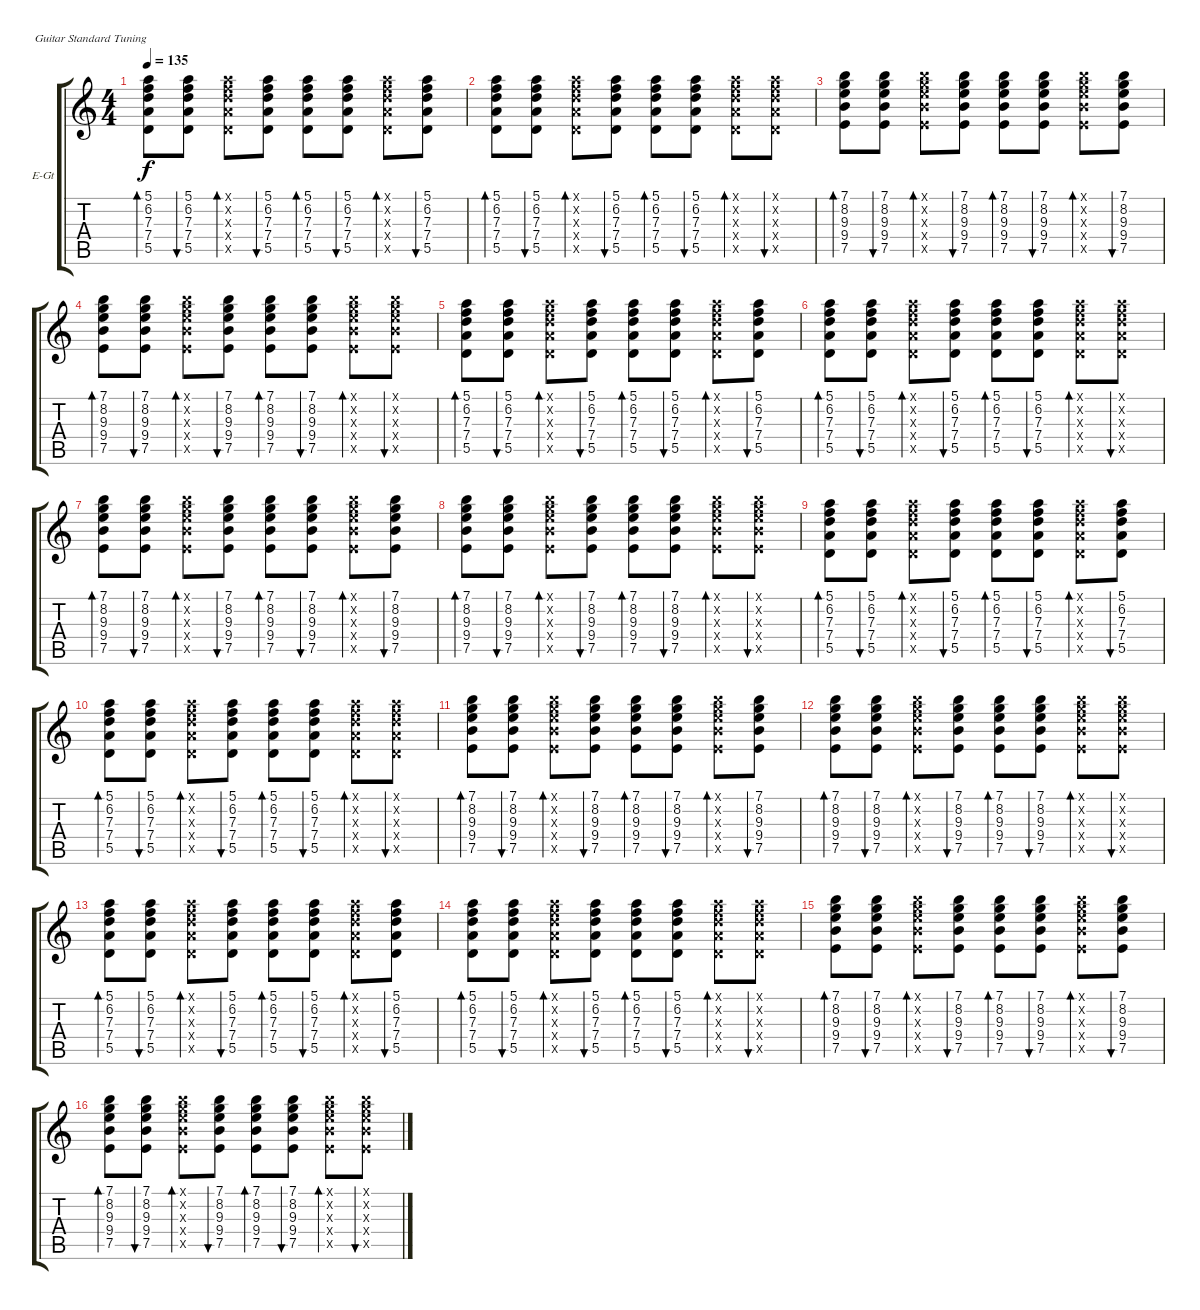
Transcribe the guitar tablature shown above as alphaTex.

\defaultSystemsLayout 4
\bracketExtendMode groupsimilarinstruments
\firstSystemTrackNameOrientation horizontal
\otherSystemsTrackNameOrientation horizontal
\track ("Cook" "E-Gt") {instrument electricguitarclean}
\staff {score tabs}
\tuning (E4 B3 G3 D3 A2 E2)
\ts (4 4)
\tempo 135
\clef g2
\ks c
(5.1 6.2 7.3 7.4 5.5).8{bd 72 dy f} (5.1 6.2 7.3 7.4 5.5).8{bu 72} (5.1{x} 6.2{x} 7.3{x} 7.4{x} 5.5{x}).8{bd 72} (5.1 6.2 7.3 7.4 5.5).8{bu 72} (5.1 6.2 7.3 7.4 5.5).8{bd 72} (5.1 6.2 7.3 7.4 5.5).8{bu 72} (5.1{x} 6.2{x} 7.3{x} 7.4{x} 5.5{x}).8{bd 72} (5.1 6.2 7.3 7.4 5.5).8{bu 72} |
(5.1 6.2 7.3 7.4 5.5).8{bd 72} (5.1 6.2 7.3 7.4 5.5).8{bu 72} (5.1{x} 6.2{x} 7.3{x} 7.4{x} 5.5{x}).8{bd 72} (5.1 6.2 7.3 7.4 5.5).8{bu 72} (5.1 6.2 7.3 7.4 5.5).8{bd 72} (5.1 6.2 7.3 7.4 5.5).8{bu 72} (5.1{x} 6.2{x} 7.3{x} 7.4{x} 5.5{x}).8{bd 72} (5.1{x} 6.2{x} 7.3{x} 7.4{x} 5.5{x}).8{bu 72} |
(7.1 8.2 9.3 9.4 7.5).8{bd 72} (7.1 8.2 9.3 9.4 7.5).8{bu 72} (7.1{x} 8.2{x} 9.3{x} 9.4{x} 7.5{x}).8{bd 72} (7.1 8.2 9.3 9.4 7.5).8{bu 72} (7.1 8.2 9.3 9.4 7.5).8{bd 72} (7.1 8.2 9.3 9.4 7.5).8{bu 72} (7.1{x} 8.2{x} 9.3{x} 9.4{x} 7.5{x}).8{bd 72} (7.1 8.2 9.3 9.4 7.5).8{bu 72} |
(7.1 8.2 9.3 9.4 7.5).8{bd 72} (7.1 8.2 9.3 9.4 7.5).8{bu 72} (7.1{x} 8.2{x} 9.3{x} 9.4{x} 7.5{x}).8{bd 72} (7.1 8.2 9.3 9.4 7.5).8{bu 72} (7.1 8.2 9.3 9.4 7.5).8{bd 72} (7.1 8.2 9.3 9.4 7.5).8{bu 72} (7.1{x} 8.2{x} 9.3{x} 9.4{x} 7.5{x}).8{bd 72} (7.1{x} 8.2{x} 9.3{x} 9.4{x} 7.5{x}).8{bu 72} |
(5.1 6.2 7.3 7.4 5.5).8{bd 72} (5.1 6.2 7.3 7.4 5.5).8{bu 72} (5.1{x} 6.2{x} 7.3{x} 7.4{x} 5.5{x}).8{bd 72} (5.1 6.2 7.3 7.4 5.5).8{bu 72} (5.1 6.2 7.3 7.4 5.5).8{bd 72} (5.1 6.2 7.3 7.4 5.5).8{bu 72} (5.1{x} 6.2{x} 7.3{x} 7.4{x} 5.5{x}).8{bd 72} (5.1 6.2 7.3 7.4 5.5).8{bu 72} |
(5.1 6.2 7.3 7.4 5.5).8{bd 72} (5.1 6.2 7.3 7.4 5.5).8{bu 72} (5.1{x} 6.2{x} 7.3{x} 7.4{x} 5.5{x}).8{bd 72} (5.1 6.2 7.3 7.4 5.5).8{bu 72} (5.1 6.2 7.3 7.4 5.5).8{bd 72} (5.1 6.2 7.3 7.4 5.5).8{bu 72} (5.1{x} 6.2{x} 7.3{x} 7.4{x} 5.5{x}).8{bd 72} (5.1{x} 6.2{x} 7.3{x} 7.4{x} 5.5{x}).8{bu 72} |
(7.1 8.2 9.3 9.4 7.5).8{bd 72} (7.1 8.2 9.3 9.4 7.5).8{bu 72} (7.1{x} 8.2{x} 9.3{x} 9.4{x} 7.5{x}).8{bd 72} (7.1 8.2 9.3 9.4 7.5).8{bu 72} (7.1 8.2 9.3 9.4 7.5).8{bd 72} (7.1 8.2 9.3 9.4 7.5).8{bu 72} (7.1{x} 8.2{x} 9.3{x} 9.4{x} 7.5{x}).8{bd 72} (7.1 8.2 9.3 9.4 7.5).8{bu 72} |
(7.1 8.2 9.3 9.4 7.5).8{bd 72} (7.1 8.2 9.3 9.4 7.5).8{bu 72} (7.1{x} 8.2{x} 9.3{x} 9.4{x} 7.5{x}).8{bd 72} (7.1 8.2 9.3 9.4 7.5).8{bu 72} (7.1 8.2 9.3 9.4 7.5).8{bd 72} (7.1 8.2 9.3 9.4 7.5).8{bu 72} (7.1{x} 8.2{x} 9.3{x} 9.4{x} 7.5{x}).8{bd 72} (7.1{x} 8.2{x} 9.3{x} 9.4{x} 7.5{x}).8{bu 72} |
(5.1 6.2 7.3 7.4 5.5).8{bd 72} (5.1 6.2 7.3 7.4 5.5).8{bu 72} (5.1{x} 6.2{x} 7.3{x} 7.4{x} 5.5{x}).8{bd 72} (5.1 6.2 7.3 7.4 5.5).8{bu 72} (5.1 6.2 7.3 7.4 5.5).8{bd 72} (5.1 6.2 7.3 7.4 5.5).8{bu 72} (5.1{x} 6.2{x} 7.3{x} 7.4{x} 5.5{x}).8{bd 72} (5.1 6.2 7.3 7.4 5.5).8{bu 72} |
(5.1 6.2 7.3 7.4 5.5).8{bd 72} (5.1 6.2 7.3 7.4 5.5).8{bu 72} (5.1{x} 6.2{x} 7.3{x} 7.4{x} 5.5{x}).8{bd 72} (5.1 6.2 7.3 7.4 5.5).8{bu 72} (5.1 6.2 7.3 7.4 5.5).8{bd 72} (5.1 6.2 7.3 7.4 5.5).8{bu 72} (5.1{x} 6.2{x} 7.3{x} 7.4{x} 5.5{x}).8{bd 72} (5.1{x} 6.2{x} 7.3{x} 7.4{x} 5.5{x}).8{bu 72} |
(7.1 8.2 9.3 9.4 7.5).8{bd 72} (7.1 8.2 9.3 9.4 7.5).8{bu 72} (7.1{x} 8.2{x} 9.3{x} 9.4{x} 7.5{x}).8{bd 72} (7.1 8.2 9.3 9.4 7.5).8{bu 72} (7.1 8.2 9.3 9.4 7.5).8{bd 72} (7.1 8.2 9.3 9.4 7.5).8{bu 72} (7.1{x} 8.2{x} 9.3{x} 9.4{x} 7.5{x}).8{bd 72} (7.1 8.2 9.3 9.4 7.5).8{bu 72} |
(7.1 8.2 9.3 9.4 7.5).8{bd 72} (7.1 8.2 9.3 9.4 7.5).8{bu 72} (7.1{x} 8.2{x} 9.3{x} 9.4{x} 7.5{x}).8{bd 72} (7.1 8.2 9.3 9.4 7.5).8{bu 72} (7.1 8.2 9.3 9.4 7.5).8{bd 72} (7.1 8.2 9.3 9.4 7.5).8{bu 72} (7.1{x} 8.2{x} 9.3{x} 9.4{x} 7.5{x}).8{bd 72} (7.1{x} 8.2{x} 9.3{x} 9.4{x} 7.5{x}).8{bu 72} |
(5.1 6.2 7.3 7.4 5.5).8{bd 72} (5.1 6.2 7.3 7.4 5.5).8{bu 72} (5.1{x} 6.2{x} 7.3{x} 7.4{x} 5.5{x}).8{bd 72} (5.1 6.2 7.3 7.4 5.5).8{bu 72} (5.1 6.2 7.3 7.4 5.5).8{bd 72} (5.1 6.2 7.3 7.4 5.5).8{bu 72} (5.1{x} 6.2{x} 7.3{x} 7.4{x} 5.5{x}).8{bd 72} (5.1 6.2 7.3 7.4 5.5).8{bu 72} |
(5.1 6.2 7.3 7.4 5.5).8{bd 72} (5.1 6.2 7.3 7.4 5.5).8{bu 72} (5.1{x} 6.2{x} 7.3{x} 7.4{x} 5.5{x}).8{bd 72} (5.1 6.2 7.3 7.4 5.5).8{bu 72} (5.1 6.2 7.3 7.4 5.5).8{bd 72} (5.1 6.2 7.3 7.4 5.5).8{bu 72} (5.1{x} 6.2{x} 7.3{x} 7.4{x} 5.5{x}).8{bd 72} (5.1{x} 6.2{x} 7.3{x} 7.4{x} 5.5{x}).8{bu 72} |
(7.1 8.2 9.3 9.4 7.5).8{bd 72} (7.1 8.2 9.3 9.4 7.5).8{bu 72} (7.1{x} 8.2{x} 9.3{x} 9.4{x} 7.5{x}).8{bd 72} (7.1 8.2 9.3 9.4 7.5).8{bu 72} (7.1 8.2 9.3 9.4 7.5).8{bd 72} (7.1 8.2 9.3 9.4 7.5).8{bu 72} (7.1{x} 8.2{x} 9.3{x} 9.4{x} 7.5{x}).8{bd 72} (7.1 8.2 9.3 9.4 7.5).8{bu 72} |
(7.1 8.2 9.3 9.4 7.5).8{bd 72} (7.1 8.2 9.3 9.4 7.5).8{bu 72} (7.1{x} 8.2{x} 9.3{x} 9.4{x} 7.5{x}).8{bd 72} (7.1 8.2 9.3 9.4 7.5).8{bu 72} (7.1 8.2 9.3 9.4 7.5).8{bd 72} (7.1 8.2 9.3 9.4 7.5).8{bu 72} (7.1{x} 8.2{x} 9.3{x} 9.4{x} 7.5{x}).8{bd 72} (7.1{x} 8.2{x} 9.3{x} 9.4{x} 7.5{x}).8{bu 72}
